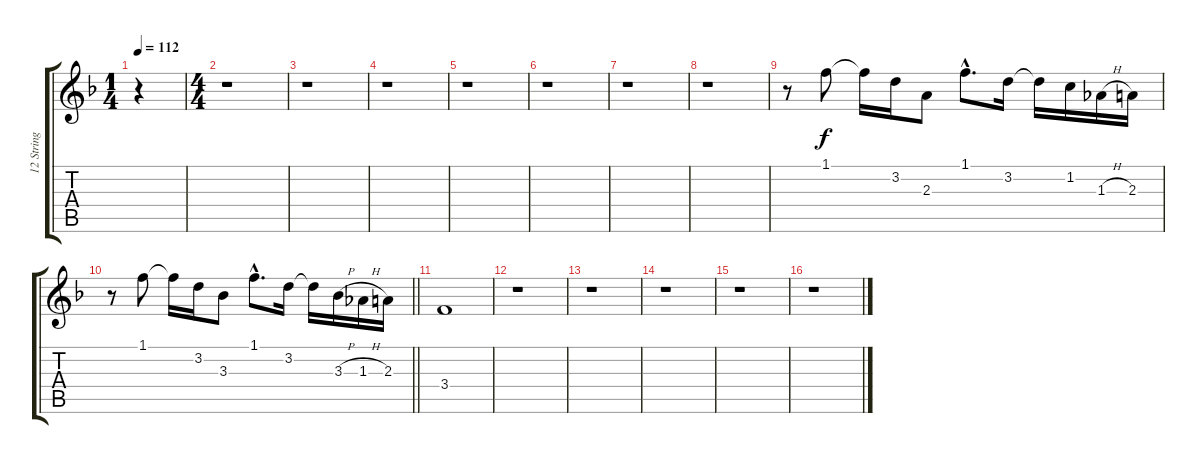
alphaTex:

\track ("12 String" "12 String") {instrument acousticguitarsteel}
\staff {score tabs}
\tuning (E4 B3 G3 D3 A2 E2) {hide}
\ts (1 4)
\tempo 112
\clef g2
\ks f
r.4{dy f instrument acousticguitarsteel} |
\ts (4 4)
r.1 |
r.1 |
r.1 |
r.1 |
r.1 |
r.1 |
r.1 |
r.8 1.1.8 1.1{t}.16 3.2.16 2.3.8 1.1{hac}.8{d} 3.2.16 3.2{t}.16 1.2.16 1.3{h}.16 2.3.16 |
\barLineRight lightlight
r.8 1.1.8 1.1{t}.16 3.2.16 3.3.8 1.1{hac}.8{d} 3.2.16 3.2{t}.16 3.3{h}.16 1.3{h}.16 2.3.16 |
3.4.1 |
r.1 |
r.1 |
r.1 |
r.1 |
r.1
